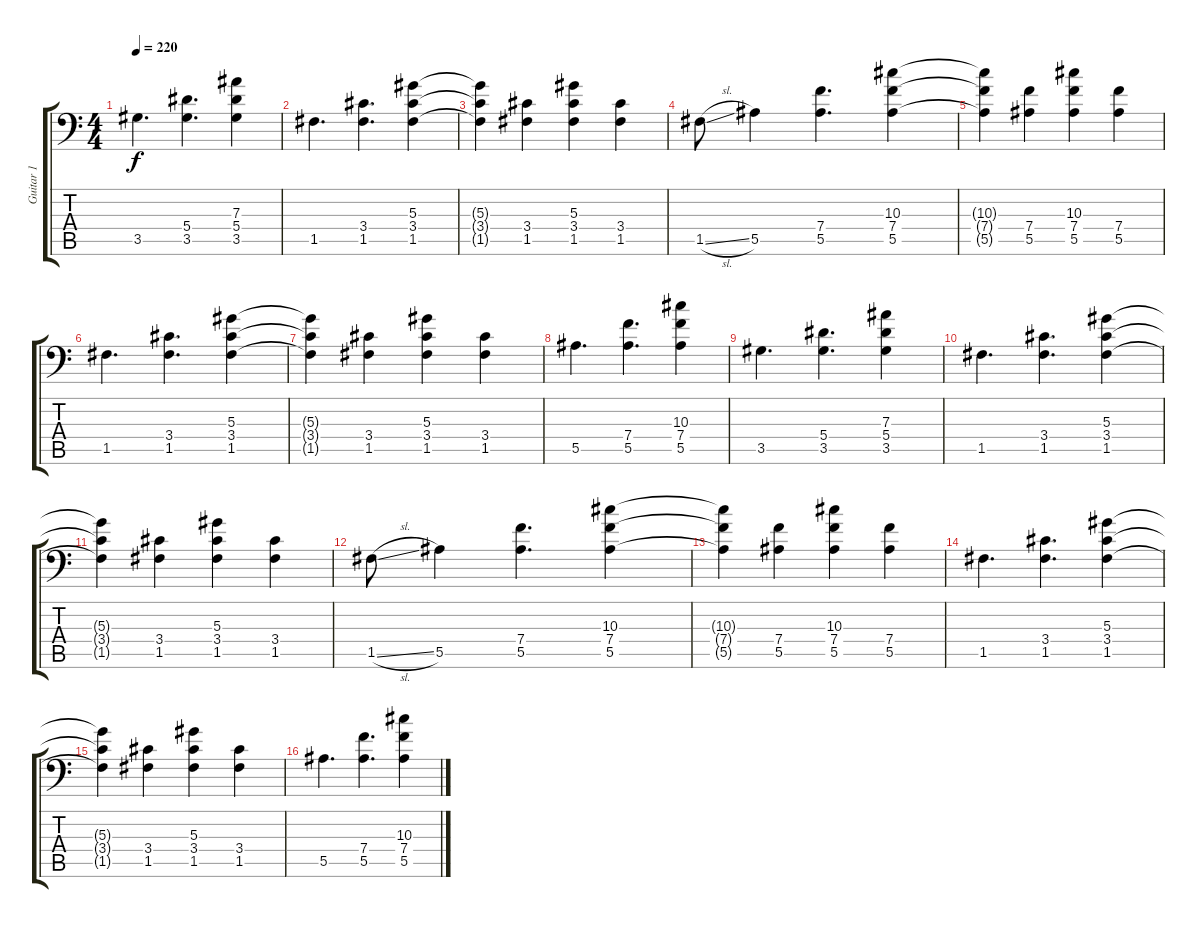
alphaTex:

\track ("Guitar 1" "Guitar 1") {instrument distortionguitar}
\staff {score tabs}
\tuning (C4 G3 Eb3 Bb2 F2 Bb1) {hide}
\ts (4 4)
\tempo 220
\clef f4
\ks c
3.5.4{d dy f} (5.4 3.5).4{d} (7.3 5.4 3.5).4 |
1.5.4{d} (3.4 1.5).4{d} (5.3 3.4 1.5).4 |
(5.3{t} 3.4{t} 1.5{t}).4 (3.4 1.5).4 (5.3 3.4 1.5).4 (3.4 1.5).4 |
1.5{sl}.8 5.5.4 (7.4 5.5).4{d} (10.3 7.4 5.5).4 |
(10.3{t} 7.4{t} 5.5{t}).4 (7.4 5.5).4 (10.3 7.4 5.5).4 (7.4 5.5).4 |
1.5.4{d} (3.4 1.5).4{d} (5.3 3.4 1.5).4 |
(5.3{t} 3.4{t} 1.5{t}).4 (3.4 1.5).4 (5.3 3.4 1.5).4 (3.4 1.5).4 |
5.5.4{d} (7.4 5.5).4{d} (10.3 7.4 5.5).4 |
3.5.4{d} (5.4 3.5).4{d} (7.3 5.4 3.5).4 |
1.5.4{d} (3.4 1.5).4{d} (5.3 3.4 1.5).4 |
(5.3{t} 3.4{t} 1.5{t}).4 (3.4 1.5).4 (5.3 3.4 1.5).4 (3.4 1.5).4 |
1.5{sl}.8 5.5.4 (7.4 5.5).4{d} (10.3 7.4 5.5).4 |
(10.3{t} 7.4{t} 5.5{t}).4 (7.4 5.5).4 (10.3 7.4 5.5).4 (7.4 5.5).4 |
1.5.4{d} (3.4 1.5).4{d} (5.3 3.4 1.5).4 |
(5.3{t} 3.4{t} 1.5{t}).4 (3.4 1.5).4 (5.3 3.4 1.5).4 (3.4 1.5).4 |
5.5.4{d} (7.4 5.5).4{d} (10.3 7.4 5.5).4
